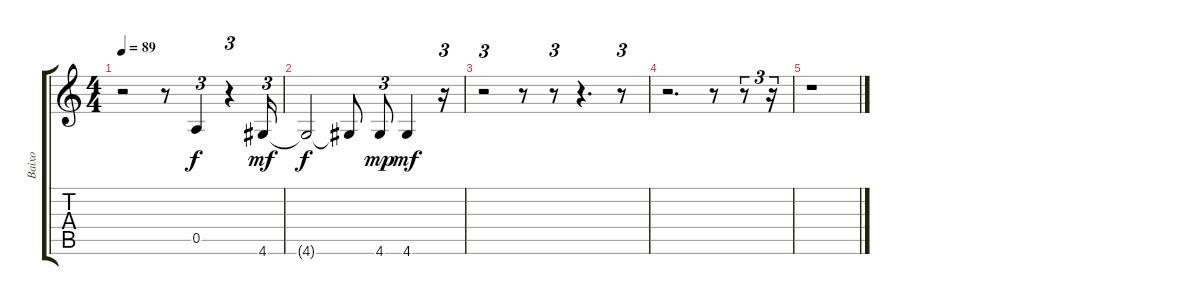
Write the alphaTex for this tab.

\track ("Baixo          " "Baixo     ") {instrument fretlessbass}
\staff {score tabs}
\tuning (E4 B3 G3 D3 A2 E2) {hide}
\ts (4 4)
\tempo 89
\clef g2
\ks c
r.2{dy f} r.8 0.5.4{tu (3 2)} r.4{tu (3 2)} 4.6.16{tu (3 2) dy mf} |
4.6{t}.2{dy f} 4.6{t}.8 4.6.8{tu (3 2) dy mp} 4.6.4{dy mf} r.16{tu (3 2)} |
r.2{tu (3 2)} r.8 r.8{tu (3 2)} r.4{d} r.8{tu (3 2)} |
r.2{d} r.8 r.8{tu (3 2)} r.16{tu (3 2)} |
r.1
